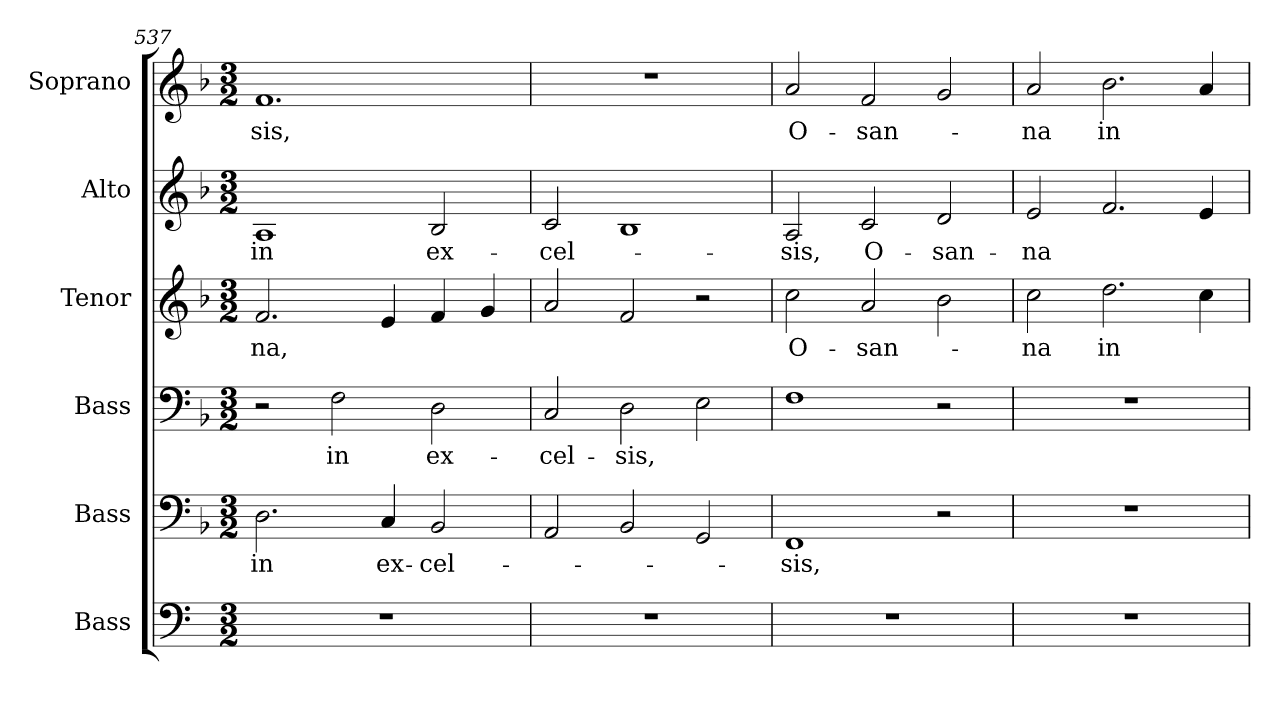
**kern	**kern	**text	**kern	**text	**kern	**text	**kern	**text	**kern	**text
*part6	*part5	*part5	*part4	*part4	*part3	*part3	*part2	*part2	*part1	*part1
*staff6	*staff5	*staff5	*staff4	*staff4	*staff3	*staff3	*staff2	*staff2	*staff1	*staff1
*I"Bass	*I"Bass	*	*I"Bass	*	*I"Tenor	*	*I"Alto	*	*I"Soprano	*
*I'B.	*I'B.	*	*I'B.	*	*I'T.	*	*I'A.	*	*I'S.	*
*clefF4	*clefF4	*	*clefF4	*	*clefG2	*	*clefG2	*	*clefG2	*
*	*	*	*	*	*ITrd7c12	*	*ITrd7c12	*	*	*
*k[]	*k[b-]	*	*k[b-]	*	*k[b-]	*	*k[b-]	*	*k[b-]	*
*C:	*F:	*	*F:	*	*F:	*	*F:	*	*F:	*
*M3/2	*M3/2	*	*M3/2	*	*M3/2	*	*M3/2	*	*M3/2	*
=537	=537	=537	=537	=537	=537	=537	=537	=537	=537	=537
!LO:N:vis=1	!	!	!	!	!	!	!	!	!	!
!	!	!LO:LY:b:color=#000000	!	!	!	!	!	!	!	!
!	!	!	!	!	!	!LO:LY:b:color=#000000	!	!	!	!
!	!	!	!	!	!	!	!	!LO:LY:b:color=#000000	!	!
!	!	!	!	!	!	!	!	!	!	!LO:LY:b:color=#000000
1.r	2.Di\	in	2r	.	2.Fi/	-na,	1AAi	in	1.fi	-sis,
!	!	!	!	!LO:LY:b:color=#000000	!	!	!	!	!	!
.	.	.	2Fi\	in	.	.	.	.	.	.
!	!	!LO:LY:b:color=#000000	!	!	!	!	!	!	!	!
.	4Ci/	ex-	.	.	4Ei/	.	.	.	.	.
!	!	!LO:LY:b:color=#000000	!	!	!	!	!	!	!	!
!	!	!	!	!LO:LY:b:color=#000000	!	!	!	!	!	!
!	!	!	!	!	!	!	!	!LO:LY:b:color=#000000	!	!
.	2BB-i/	-cel-	2Di\	ex-	4Fi/	.	2BB-i/	ex-	.	.
.	.	.	.	.	4Gi/	.	.	.	.	.
=538	=538	=538	=538	=538	=538	=538	=538	=538	=538	=538
!LO:N:vis=1	!	!	!	!	!	!	!	!	!	!
!	!	!	!	!LO:LY:b:color=#000000	!	!	!	!	!	!
!	!	!	!	!	!	!	!	!LO:LY:b:color=#000000	!LO:N:vis=1	!
1.r	2AAi/	.	2Ci/	-cel-	2Ai/	.	2Ci/	-cel-	1.r	.
!	!	!	!	!LO:LY:b:color=#000000	!	!	!	!	!	!
.	2BB-i/	.	2Di\	-sis,	2Fi/	.	1BB-i	.	.	.
.	2GGi/	.	2Ei\	.	2r	.	.	.	.	.
=539	=539	=539	=539	=539	=539	=539	=539	=539	=539	=539
!LO:N:vis=1	!	!	!	!	!	!	!	!	!	!
!	!	!LO:LY:b:color=#000000	!	!	!	!	!	!	!	!
!	!	!	!	!	!	!LO:LY:b:color=#000000	!	!	!	!
!	!	!	!	!	!	!	!	!LO:LY:b:color=#000000	!	!
!	!	!	!	!	!	!	!	!	!	!LO:LY:b:color=#000000
1.r	1FFi	-sis,	1Fi	.	2ci\	O-	2AAi/	-sis,	2ai/	O-
!	!	!	!	!	!	!LO:LY:b:color=#000000	!	!	!	!
!	!	!	!	!	!	!	!	!LO:LY:b:color=#000000	!	!
!	!	!	!	!	!	!	!	!	!	!LO:LY:b:color=#000000
.	.	.	.	.	2Ai/	-san-	2Ci/	O-	2fi/	-san-
!	!	!	!	!	!	!	!	!LO:LY:b:color=#000000	!	!
.	2r	.	2r	.	2B-i\	.	2Di/	-san-	2gi/	.
=540	=540	=540	=540	=540	=540	=540	=540	=540	=540	=540
!LO:N:vis=1	!LO:N:vis=1	!	!LO:N:vis=1	!	!	!	!	!	!	!
!	!	!	!	!	!	!LO:LY:b:color=#000000	!	!	!	!
!	!	!	!	!	!	!	!	!LO:LY:b:color=#000000	!	!
!	!	!	!	!	!	!	!	!	!	!LO:LY:b:color=#000000
1.r	1.r	.	1.r	.	2ci\	-na	2Ei/	-na	2ai/	-na
!	!	!	!	!	!	!LO:LY:b:color=#000000	!	!	!	!
!	!	!	!	!	!	!	!	!	!	!LO:LY:b:color=#000000
.	.	.	.	.	2.di\	in	2.Fi/	.	2.b-i\	in
.	.	.	.	.	4ci\	.	4Ei/	.	4ai/	.
=	=	=	=	=	=	=	=	=	=	=
*-	*-	*-	*-	*-	*-	*-	*-	*-	*-	*-
